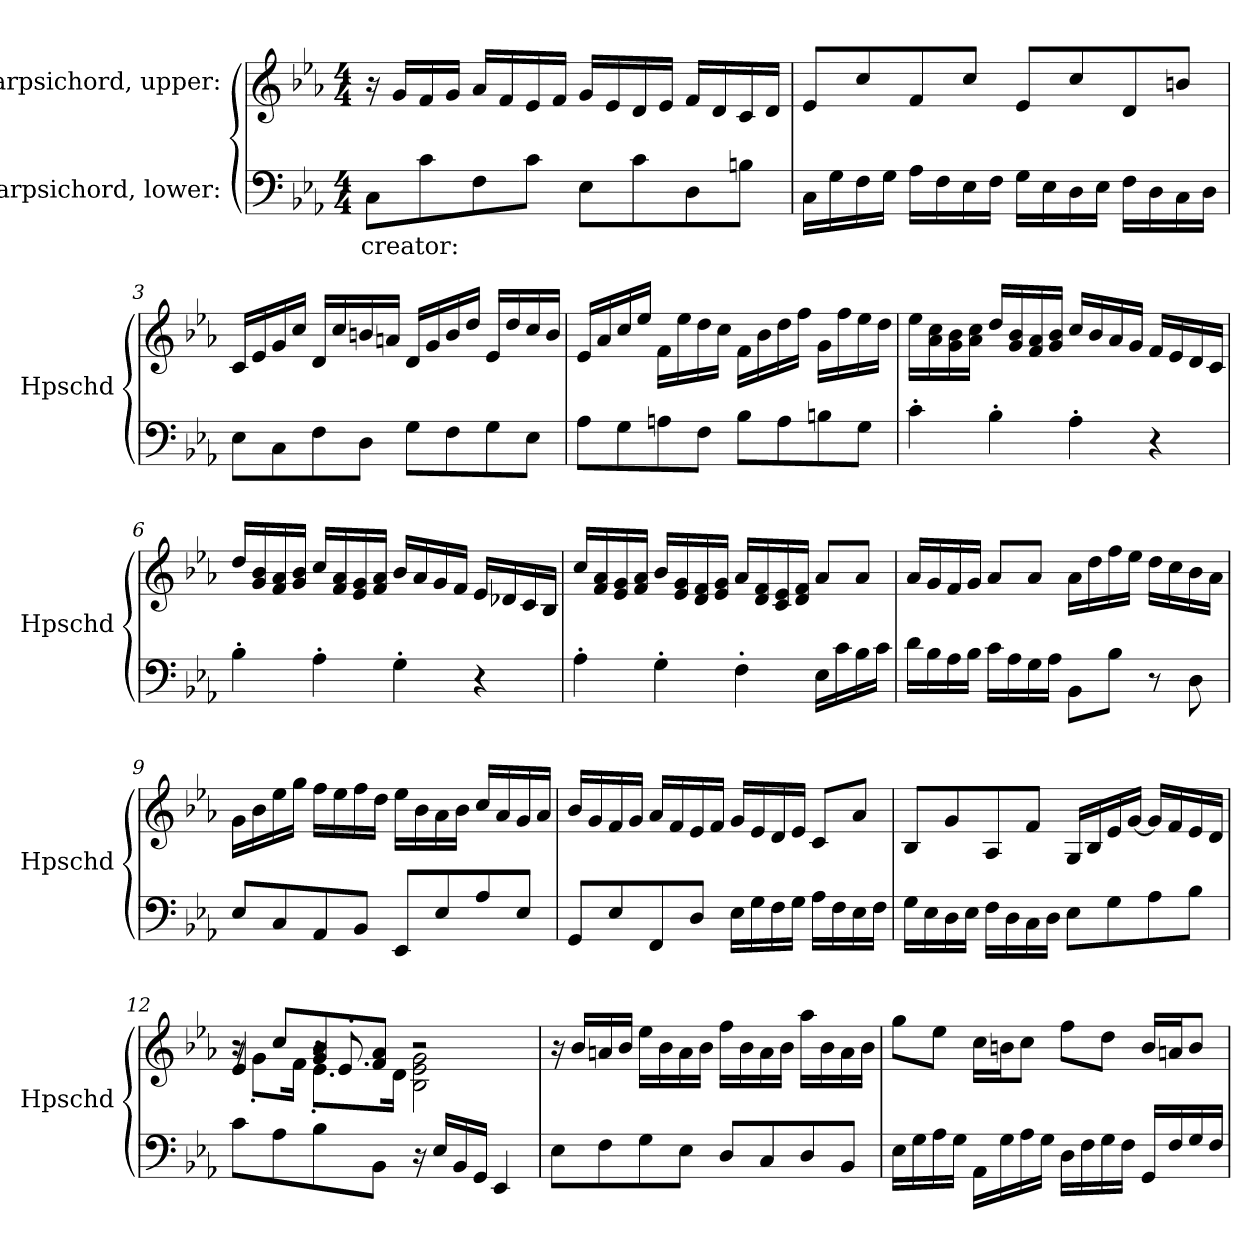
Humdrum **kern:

**kern	**text	**kern
*part2	*part2	*part1
*staff2	*staff2	*staff1
*I"Harpsichord, lower:	*	*I"Harpsichord, upper:
*I'Hpschd	*	*I'Hpschd
*clefF4	*	*clefG2
*k[b-e-a-]	*	*k[b-e-a-]
*M4/4	*	*M4/4
*MM120	*	*MM120
=1	=1	=1
!	!LO:LY:b	!
8C\L	creator:	16r
.	.	16g/LL
8c\	.	16f/
.	.	16g/JJ
8F\	.	16a-/LL
.	.	16f/
8c\J	.	16e-/
.	.	16f/JJ
8E-\L	.	16g/LL
.	.	16e-/
8c\	.	16d/
.	.	16e-/JJ
8D\	.	16f/LL
.	.	16d/
8Bn\J	.	16c/
.	.	16d/JJ
=2	=2	=2
16C\LL	.	8e-/L
16G\	.	.
16F\	.	8cc/
16G\JJ	.	.
16A-\LL	.	8f/
16F\	.	.
16E-\	.	8cc/J
16F\JJ	.	.
16G\LL	.	8e-/L
16E-\	.	.
16D\	.	8cc/
16E-\JJ	.	.
16F\LL	.	8d/
16D\	.	.
16C\	.	8bn/J
16D\JJ	.	.
!!LO:LB:g=z
=3	=3	=3
8E-\L	.	16c/LL
.	.	16e-/
8C\	.	16g/
.	.	16cc/JJ
8F\	.	16d/LL
.	.	16cc/
8D\J	.	16bn/
.	.	16an/JJ
8G\L	.	16d/LL
.	.	16g/
8F\	.	16b/
.	.	16dd/JJ
8G\	.	16e-/LL
.	.	16dd/
8E-\J	.	16cc/
.	.	16b/JJ
=4	=4	=4
8A-\L	.	16e-/LL
.	.	16a-/
8G\	.	16cc/
.	.	16ee-/JJ
8An\	.	16f\LL
.	.	16ee-\
8F\J	.	16dd\
.	.	16cc\JJ
8B-\L	.	16f\LL
.	.	16b-\
8A\	.	16dd\
.	.	16ff\JJ
8Bn\	.	16g\LL
.	.	16ff\
8G\J	.	16ee-\
.	.	16dd\JJ
!!LO:LB:g=z
=5	=5	=5
4c'\	.	16ee-\LL
.	.	16a-\ 16cc\
.	.	16g\ 16b-\
.	.	16a-\ 16cc\JJ
4B-'\	.	16dd/LL
.	.	16g/ 16b-/
.	.	16f/ 16a-/
.	.	16g/ 16b-/JJ
4A-'\	.	16cc/LL
.	.	16b-/
.	.	16a-/
.	.	16g/JJ
4r	.	16f/LL
.	.	16e-/
.	.	16d/
.	.	16c/JJ
=6	=6	=6
4B-'\	.	16dd/LL
.	.	16g/ 16b-/
.	.	16f/ 16a-/
.	.	16g/ 16b-/JJ
4A-'\	.	16cc/LL
.	.	16f/ 16a-/
.	.	16e-/ 16g/
.	.	16f/ 16a-/JJ
4G'\	.	16b-/LL
.	.	16a-/
.	.	16g/
.	.	16f/JJ
4r	.	16e-/LL
.	.	16d-X/
.	.	16c/
.	.	16B-/JJ
!!LO:LB:g=z
=7	=7	=7
4A-'\	.	16cc/LL
.	.	16f/ 16a-/
.	.	16e-/ 16g/
.	.	16f/ 16a-/JJ
4G'\	.	16b-/LL
.	.	16e-/ 16g/
.	.	16d/ 16f/
.	.	16e-/ 16g/JJ
4F'\	.	16a-/LL
.	.	16d/ 16f/
.	.	16c/ 16e-/
.	.	16d/ 16f/JJ
16E-\LL	.	8a-/L
16c\	.	.
16B-\	.	8a-/J
16c\JJ	.	.
=8	=8	=8
16d\LL	.	16a-/LL
16B-\	.	16g/
16A-\	.	16f/
16B-\JJ	.	16g/JJ
16c\LL	.	8a-/L
16A-\	.	.
16G\	.	8a-/J
16A-\JJ	.	.
8BB-\L	.	16a-\LL
.	.	16dd\
8B-\J	.	16ff\
.	.	16ee-\JJ
8r	.	16dd\LL
.	.	16cc\
8D\	.	16b-\
.	.	16a-\JJ
!!LO:LB:g=z
=9	=9	=9
8E-/L	.	16g\LL
.	.	16b-\
8C/	.	16ee-\
.	.	16gg\JJ
8AA-/	.	16ff\LL
.	.	16ee-\
8BB-/J	.	16ff\
.	.	16dd\JJ
8EE-/L	.	16ee-\LL
.	.	16b-\
8E-/	.	16a-\
.	.	16b-\JJ
8A-/	.	16cc/LL
.	.	16a-/
8E-/J	.	16g/
.	.	16a-/JJ
=10	=10	=10
8GG/L	.	16b-/LL
.	.	16g/
8E-/	.	16f/
.	.	16g/JJ
8FF/	.	16a-/LL
.	.	16f/
8D/J	.	16e-/
.	.	16f/JJ
16E-\LL	.	16g/LL
16G\	.	16e-/
16F\	.	16d/
16G\JJ	.	16e-/JJ
16A-\LL	.	8c/L
16F\	.	.
16E-\	.	8a-/J
16F\JJ	.	.
=11	=11	=11
16G\LL	.	8B-/L
16E-\	.	.
16D\	.	8g/
16E-\JJ	.	.
16F\LL	.	8A-/
16D\	.	.
16C\	.	8f/J
16D\JJ	.	.
8E-\L	.	16G/LL
.	.	16B-/
8G\	.	16e-/
.	.	[16g/JJ
8A-\	.	16g/LL]
.	.	16f/
8B-\J	.	16e-/
.	.	16d/JJ
!!LO:LB:g=z
=12	=12	=12
*	*	*^
*	*	*	*^
8c\L	.	8r	16r	4e-/
.	.	.	8g'\L	.
8A-\	.	8cc/L	.	.
.	.	.	16f\Jk	.
8B-\	.	8g/ 8b-/	8.e-'\L	16r
.	.	.	.	8.e-'/
8BB-\J	.	8f/ 8a-/J	.	.
.	.	.	16d\Jk	.
16r	.	2r	2B-\ 2e-\ 2g\	2r
16E-/LL	.	.	.	.
16BB-/	.	.	.	.
16GG/JJ	.	.	.	.
4EE-/	.	.	.	.
*	*	*v	*v	*v
=13	=13	=13
8E-\L	.	16r
.	.	16b-/LL
8F\	.	16an/
.	.	16b-/JJ
8G\	.	16ee-\LL
.	.	16b-\
8E-\J	.	16a\
.	.	16b-\JJ
8D/L	.	16ff\LL
.	.	16b-\
8C/	.	16a\
.	.	16b-\JJ
8D/	.	16aa-\LL
.	.	16b-\
8BB-/J	.	16a\
.	.	16b-\JJ
=14	=14	=14
16E-\LL	.	8gg\L
16G\	.	.
16A-\	.	8ee-\J
16G\JJ	.	.
16AA-\LL	.	16cc\LL
16G\	.	16bn\J
16A-\	.	8cc\J
16G\JJ	.	.
16D\LL	.	8ff\L
16F\	.	.
16G\	.	8dd\J
16F\JJ	.	.
16GG/LL	.	16b/LL
16F/	.	16an/J
16G/	.	8b/J
16F/JJ	.	.
=	=	=
*-	*-	*-
